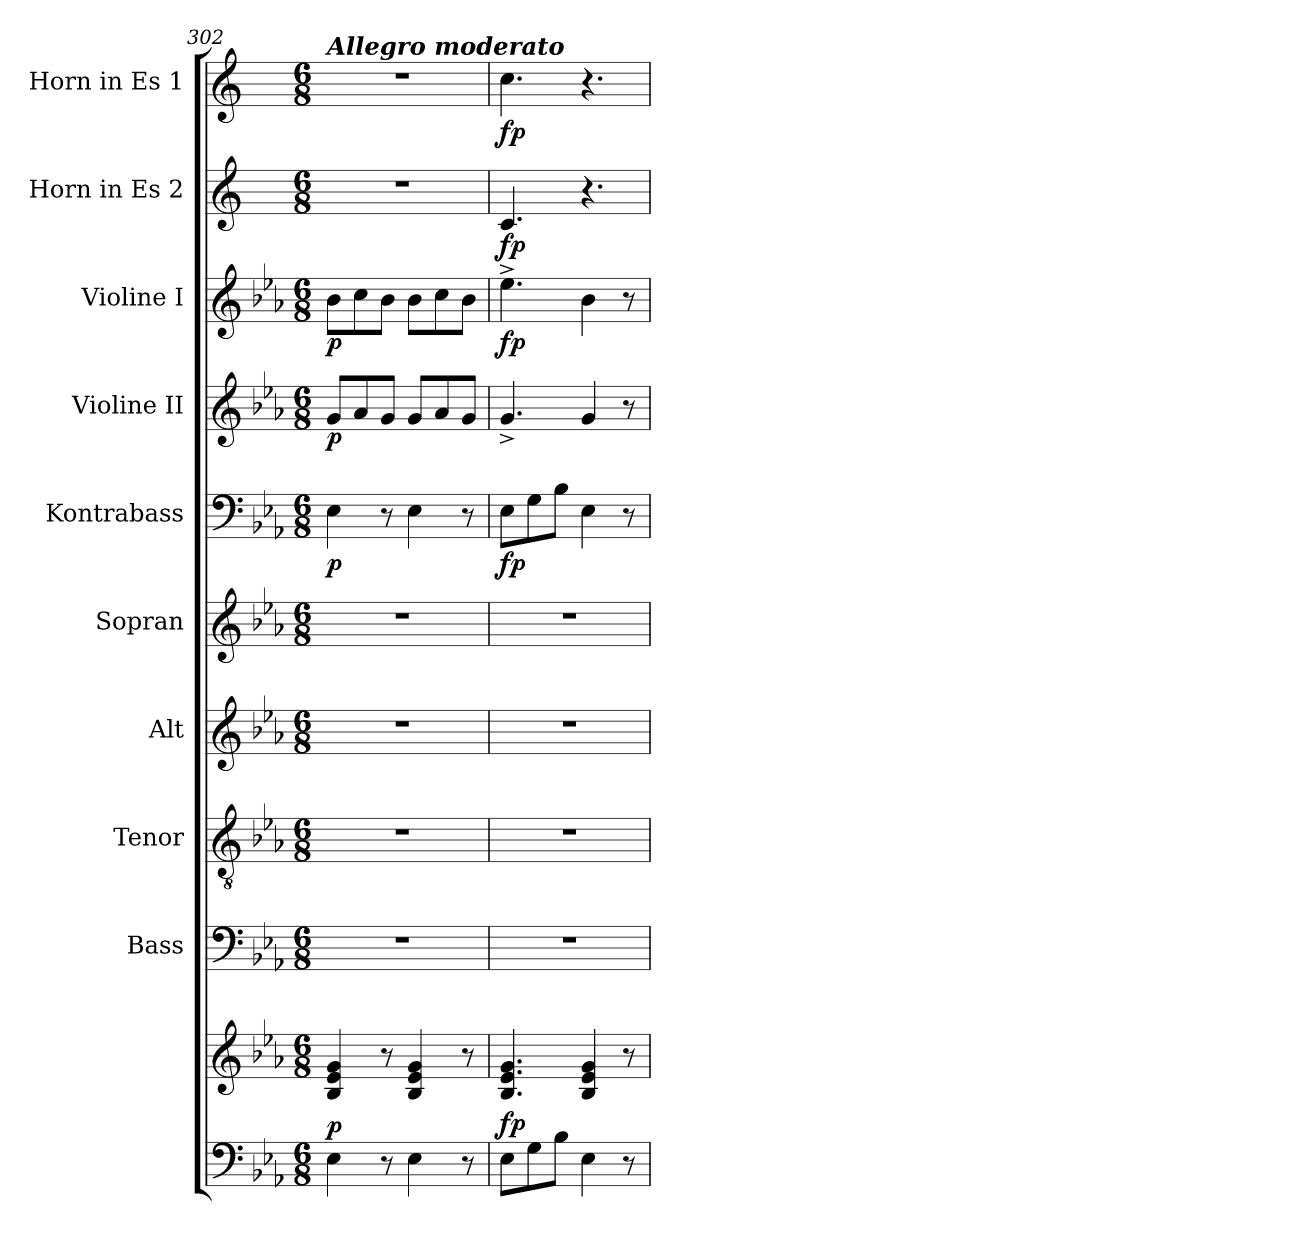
**kern	**kern	**dynam	**kern	**kern	**kern	**kern	**kern	**dynam	**kern	**dynam	**kern	**dynam	**kern	**dynam	**kern	**dynam
*part10	*part10	*part10	*part9	*part8	*part7	*part6	*part5	*part5	*part4	*part4	*part3	*part3	*part2	*part2	*part1	*part1
*staff11	*staff10	*staff10/11	*staff9	*staff8	*staff7	*staff6	*staff5	*staff5	*staff4	*staff4	*staff3	*staff3	*staff2	*staff2	*staff1	*staff1
*	*	*	*I"Bass	*I"Tenor	*I"Alt	*I"Sopran	*I"Kontrabass	*	*I"Violine II	*	*I"Violine I	*	*I"Horn in Es 2	*	*I"Horn in Es 1	*
*	*	*	*I'B.	*I'T.	*I'A.	*I'S.	*I'Kb.	*	*I'Vl. II	*	*I'Vl. I	*	*I'Hr. Es 2	*	*I'Hr. Es 1	*
*clefF4	*clefG2	*	*clefF4	*clefGv2	*clefG2	*clefG2	*clefF4	*	*clefG2	*	*clefG2	*	*clefG2	*	*clefG2	*
*	*	*	*	*	*	*	*ITrd7c12	*	*	*	*	*	*ITrd5c9	*	*ITrd5c9	*
*k[b-e-a-]	*k[b-e-a-]	*	*k[b-e-a-]	*k[b-e-a-]	*k[b-e-a-]	*k[b-e-a-]	*k[b-e-a-]	*	*k[b-e-a-]	*	*k[b-e-a-]	*	*k[b-e-a-]	*	*k[b-e-a-]	*
*E-:	*E-:	*	*E-:	*E-:	*E-:	*E-:	*E-:	*	*E-:	*	*E-:	*	*E-:	*	*E-:	*
*M6/8	*M6/8	*	*M6/8	*M6/8	*M6/8	*M6/8	*M6/8	*	*M6/8	*	*M6/8	*	*M6/8	*	*M6/8	*
=302	=302	=302	=302	=302	=302	=302	=302	=302	=302	=302	=302	=302	=302	=302	=302	=302
!	!	!	!	!	!	!	!	!	!	!	!	!	!	!	!LO:TX:a:Bi:t=Allegro moderato	!
!	!	!LO:DY:a=2	!	!	!	!	!	!LO:DY:b	!	!LO:DY:b	!	!LO:DY:b	!	!	!	!
4E-\	4B-/ 4e-/ 4g/	p	2.r	2.r	2.r	2.r	4EE-\	p	8g/L	p	8b-\L	p	2.r	.	2.r	.
.	.	.	.	.	.	.	.	.	8a-/	.	8cc\	.	.	.	.	.
8r	8r	.	.	.	.	.	8r	.	8g/J	.	8b-\J	.	.	.	.	.
4E-\	4B-/ 4e-/ 4g/	.	.	.	.	.	4EE-\	.	8g/L	.	8b-\L	.	.	.	.	.
.	.	.	.	.	.	.	.	.	8a-/	.	8cc\	.	.	.	.	.
8r	8r	.	.	.	.	.	8r	.	8g/J	.	8b-\J	.	.	.	.	.
=303	=303	=303	=303	=303	=303	=303	=303	=303	=303	=303	=303	=303	=303	=303	=303	=303
!	!	!LO:DY:a=2	!	!	!	!	!	!LO:DY:b	!	!	!	!LO:DY:b	!	!LO:DY:b	!	!LO:DY:b
8E-\L	4.B-/ 4.e-/ 4.g/	fp	2.r	2.r	2.r	2.r	8EE-\L	fp	4.g^</	.	4.ee-^>\	fp	4.E-/	fp	4.e-\	fp
8G\	.	.	.	.	.	.	8GG\	.	.	.	.	.	.	.	.	.
8B-\J	.	.	.	.	.	.	8BB-\J	.	.	.	.	.	.	.	.	.
4E-\	4B-/ 4e-/ 4g/	.	.	.	.	.	4EE-\	.	4g/	.	4b-\	.	4.r	.	4.r	.
8r	8r	.	.	.	.	.	8r	.	8r	.	8r	.	.	.	.	.
=	=	=	=	=	=	=	=	=	=	=	=	=	=	=	=	=
*-	*-	*-	*-	*-	*-	*-	*-	*-	*-	*-	*-	*-	*-	*-	*-	*-
